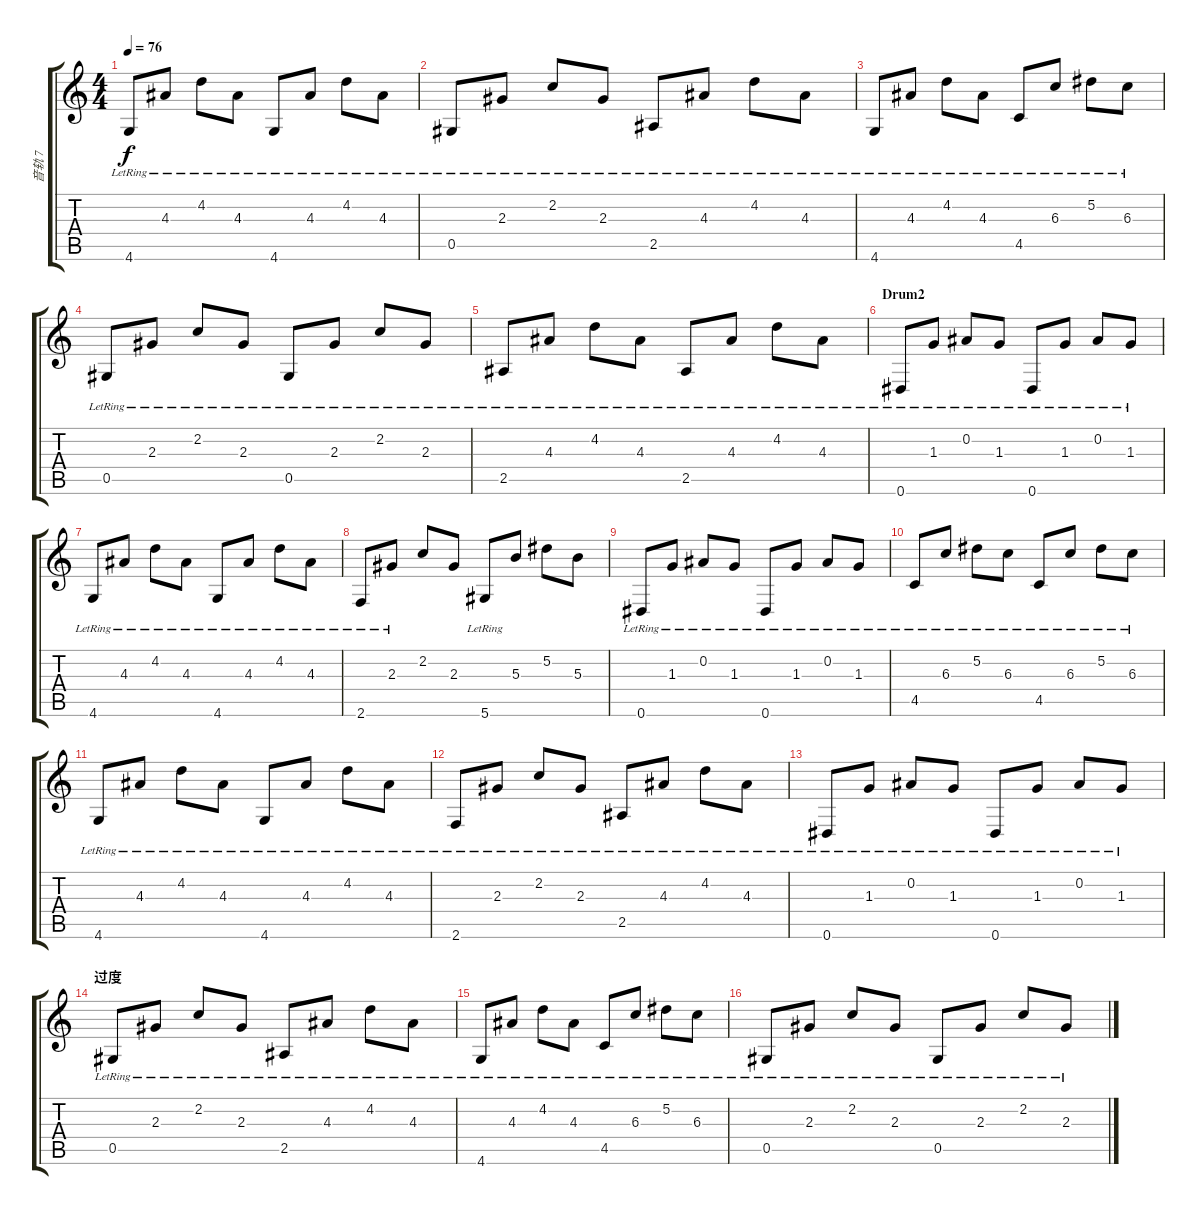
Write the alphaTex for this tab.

\track ("音轨 7" "音轨 7") {instrument acousticguitarsteel}
\staff {score tabs}
\tuning (Eb4 Bb3 Gb3 Db3 Ab2 Eb2) {hide}
\ts (4 4)
\tempo 76
\clef g2
\ks c
4.6{lr}.8{dy f} 4.3{lr}.8 4.2{lr}.8 4.3{lr}.8 4.6{lr}.8 4.3{lr}.8 4.2{lr}.8 4.3{lr}.8 |
0.5{lr}.8 2.3{lr}.8 2.2{lr}.8 2.3{lr}.8 2.5{lr}.8 4.3{lr}.8 4.2{lr}.8 4.3{lr}.8 |
4.6{lr}.8 4.3{lr}.8 4.2{lr}.8 4.3{lr}.8 4.5{lr}.8 6.3{lr}.8 5.2{lr}.8 6.3{lr}.8 |
0.5{lr}.8 2.3{lr}.8 2.2{lr}.8 2.3{lr}.8 0.5{lr}.8 2.3{lr}.8 2.2{lr}.8 2.3{lr}.8 |
2.5{lr}.8 4.3{lr}.8 4.2{lr}.8 4.3{lr}.8 2.5{lr}.8 4.3{lr}.8 4.2{lr}.8 4.3{lr}.8 |
\section ("" "Drum2")
0.6{lr}.8 1.3{lr}.8 0.2{lr}.8 1.3{lr}.8 0.6{lr}.8 1.3{lr}.8 0.2{lr}.8 1.3{lr}.8 |
4.6{lr}.8 4.3{lr}.8 4.2{lr}.8 4.3{lr}.8 4.6{lr}.8 4.3{lr}.8 4.2{lr}.8 4.3{lr}.8 |
2.6{lr}.8 2.3{lr}.8 2.2.8 2.3.8 5.6{lr}.8 5.3.8 5.2.8 5.3.8 |
0.6{lr}.8 1.3{lr}.8 0.2{lr}.8 1.3{lr}.8 0.6{lr}.8 1.3{lr}.8 0.2{lr}.8 1.3{lr}.8 |
4.5{lr}.8 6.3{lr}.8 5.2{lr}.8 6.3{lr}.8 4.5{lr}.8 6.3{lr}.8 5.2{lr}.8 6.3{lr}.8 |
4.6{lr}.8 4.3{lr}.8 4.2{lr}.8 4.3{lr}.8 4.6{lr}.8 4.3{lr}.8 4.2{lr}.8 4.3{lr}.8 |
2.6{lr}.8 2.3{lr}.8 2.2{lr}.8 2.3{lr}.8 2.5{lr}.8 4.3{lr}.8 4.2{lr}.8 4.3{lr}.8 |
0.6{lr}.8 1.3{lr}.8 0.2{lr}.8 1.3{lr}.8 0.6{lr}.8 1.3{lr}.8 0.2{lr}.8 1.3{lr}.8 |
\section ("" "过度")
0.5{lr}.8 2.3{lr}.8 2.2{lr}.8 2.3{lr}.8 2.5{lr}.8 4.3{lr}.8 4.2{lr}.8 4.3{lr}.8 |
4.6{lr}.8 4.3{lr}.8 4.2{lr}.8 4.3{lr}.8 4.5{lr}.8 6.3{lr}.8 5.2{lr}.8 6.3{lr}.8 |
0.5{lr}.8 2.3{lr}.8 2.2{lr}.8 2.3{lr}.8 0.5{lr}.8 2.3{lr}.8 2.2{lr}.8 2.3{lr}.8
